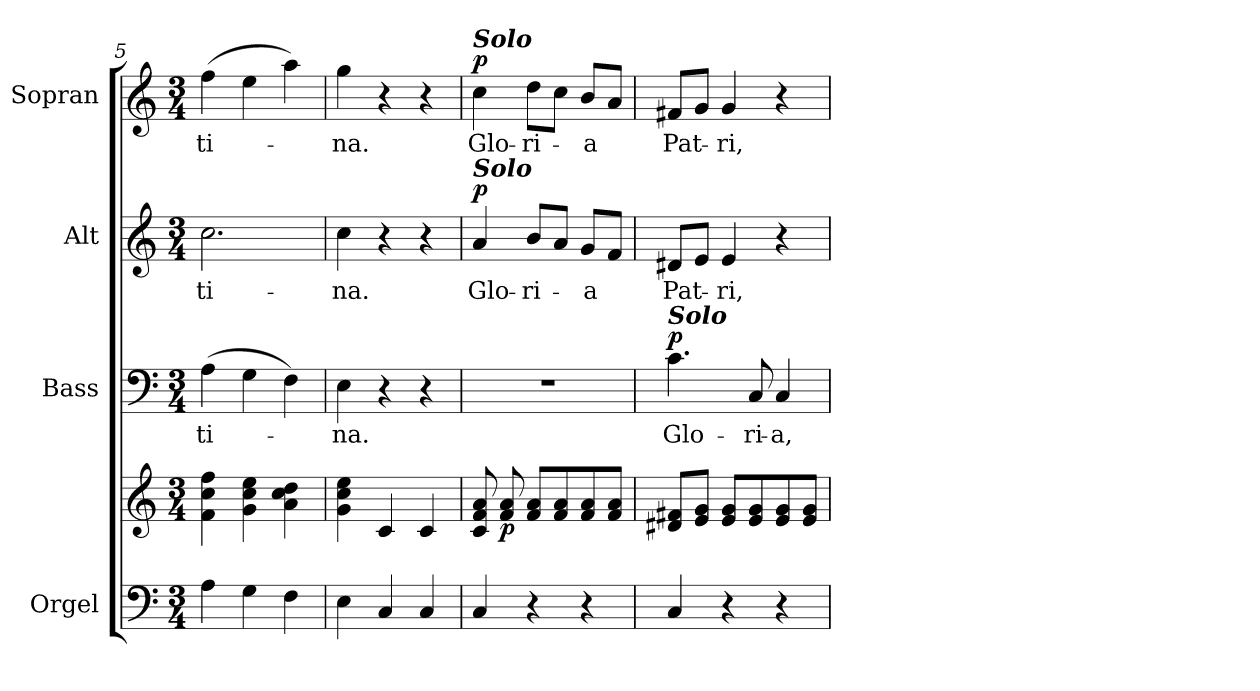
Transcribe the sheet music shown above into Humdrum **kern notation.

**kern	**kern	**dynam	**kern	**text	**dynam	**kern	**text	**dynam	**kern	**text	**dynam
*part4	*part4	*part4	*part3	*part3	*part3	*part2	*part2	*part2	*part1	*part1	*part1
*staff5	*staff4	*staff4/5	*staff3	*staff3	*staff3	*staff2	*staff2	*staff2	*staff1	*staff1	*staff1
*I"Orgel	*	*	*I"Bass	*	*	*I"Alt	*	*	*I"Sopran	*	*
*I'Org.	*	*	*I'B.	*	*	*I'A.	*	*	*I'S.	*	*
*clefF4	*clefG2	*	*clefF4	*	*	*clefG2	*	*	*clefG2	*	*
*k[]	*k[]	*	*k[]	*	*	*k[]	*	*	*k[]	*	*
*C:	*C:	*	*C:	*	*	*C:	*	*	*C:	*	*
*M3/4	*M3/4	*	*M3/4	*	*	*M3/4	*	*	*M3/4	*	*
=5	=5	=5	=5	=5	=5	=5	=5	=5	=5	=5	=5
!	!	!	!	!LO:LY:b	!	!	!LO:LY:b	!	!	!LO:LY:b	!
4A\	4f\ 4cc\ 4ff\	.	(>4A\	-ti-	.	2.cc\	-ti-	.	(>4ff\	-ti-	.
4G\	4g\ 4cc\ 4ee\	.	4G\	.	.	.	.	.	4ee\	.	.
4F\	4a\ 4cc\ 4dd\	.	4F\)	.	.	.	.	.	4aa\)	.	.
=6	=6	=6	=6	=6	=6	=6	=6	=6	=6	=6	=6
!	!	!	!	!LO:LY:b	!	!	!LO:LY:b	!	!	!LO:LY:b	!
4E\	4g\ 4cc\ 4ee\	.	4E\	-na.	.	4cc\	-na.	.	4gg\	-na.	.
4C/	4c/	.	4r	.	.	4r	.	.	4r	.	.
4C/	4c/	.	4r	.	.	4r	.	.	4r	.	.
!!LO:LB:g=z
=7	=7	=7	=7	=7	=7	=7	=7	=7	=7	=7	=7
!	!	!	!	!	!	!	!	!	!LO:TX:a:Bi:t=Solo	!	!
!	!	!	!	!	!	!LO:TX:a:Bi:t=Solo	!	!	!	!	!
!	!	!	!	!	!	!	!LO:LY:b	!LO:DY:a	!	!LO:LY:b	!LO:DY:a
4C/	8c/ 8f/ 8a/	.	2.r	.	.	4a/	Glo-	p	4cc\	Glo-	p
!	!	!LO:DY:b	!	!	!	!	!	!	!	!	!
.	8f/ 8a/	p	.	.	.	.	.	.	.	.	.
!	!	!	!	!	!	!	!LO:LY:b	!	!	!LO:LY:b	!
4r	8f/ 8a/L	.	.	.	.	8b/L	-ri-	.	8dd\L	-ri-	.
.	8f/ 8a/	.	.	.	.	8a/J	.	.	8cc\J	.	.
!	!	!	!	!	!	!	!LO:LY:b	!	!	!LO:LY:b	!
4r	8f/ 8a/	.	.	.	.	8g/L	-a	.	8b/L	-a	.
.	8f/ 8a/J	.	.	.	.	8f/J	.	.	8a/J	.	.
=8	=8	=8	=8	=8	=8	=8	=8	=8	=8	=8	=8
!	!	!	!LO:TX:a:Bi:t=Solo	!	!	!	!	!	!	!	!
!	!	!	!	!LO:LY:b	!LO:DY:a	!	!LO:LY:b	!	!	!LO:LY:b	!
4C/	8d#X/ 8f#X/L	.	4.c\	Glo-	p	8d#X/L	Pat-	.	8f#X/L	Pat-	.
.	8e/ 8g/J	.	.	.	.	8e/J	.	.	8g/J	.	.
!	!	!	!	!	!	!	!LO:LY:b	!	!	!LO:LY:b	!
4r	8e/ 8g/L	.	.	.	.	4e/	-ri,	.	4g/	-ri,	.
!	!	!	!	!LO:LY:b	!	!	!	!	!	!	!
.	8e/ 8g/	.	8C/	-ri-	.	.	.	.	.	.	.
!	!	!	!	!LO:LY:b	!	!	!	!	!	!	!
4r	8e/ 8g/	.	4C/	-a,	.	4r	.	.	4r	.	.
.	8e/ 8g/J	.	.	.	.	.	.	.	.	.	.
=	=	=	=	=	=	=	=	=	=	=	=
*-	*-	*-	*-	*-	*-	*-	*-	*-	*-	*-	*-
